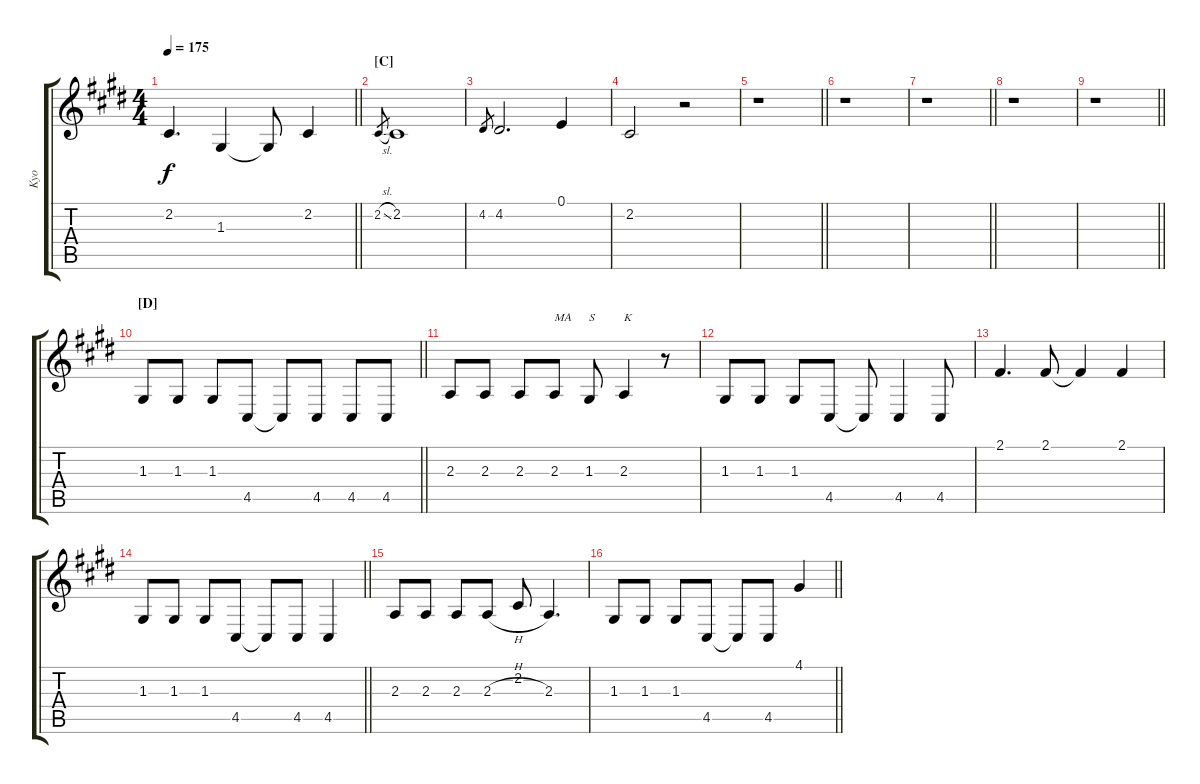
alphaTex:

\track ("Kyo" "Kyo") {instrument synthbrass2}
\staff {score tabs}
\tuning (E4 B3 G3 D3 A2 E2) {hide}
\ts (4 4)
\tempo 175
\clef g2
\barLineRight lightlight
\ks c#minor
2.2.4{d dy f} 1.3.4 1.3{t}.8 2.2.4 |
\section ("" "[C]")
2.2{sl}.8{gr} 2.2.1 |
4.2.8{gr} 4.2.2{d} 0.1.4 |
2.2.2 r.2 |
\barLineRight lightlight
r.1 |
r.1 |
\barLineRight lightlight
r.1 |
r.1 |
\barLineRight lightlight
r.1 |
\section ("" "[D]")
\barLineRight lightlight
1.3.8 1.3.8 1.3.8 4.5.8 4.5{t}.8 4.5.8 4.5.8 4.5.8 |
2.3.8 2.3.8 2.3.8 2.3.8{txt "MA"} 1.3.8{txt "S"} 2.3.4{txt "K"} r.8 |
1.3.8 1.3.8 1.3.8 4.5.8 4.5{t}.8 4.5.4 4.5.8 |
2.1.4{d} 2.1.8 2.1{t}.4 2.1.4 |
\barLineRight lightlight
1.3.8 1.3.8 1.3.8 4.5.8 4.5{t}.8 4.5.8 4.5.4 |
2.3.8 2.3.8 2.3.8 2.3{h}.8 2.2.8 2.3.4{d} |
\barLineRight lightlight
1.3.8 1.3.8 1.3.8 4.5.8 4.5{t}.8 4.5.8 4.1.4
